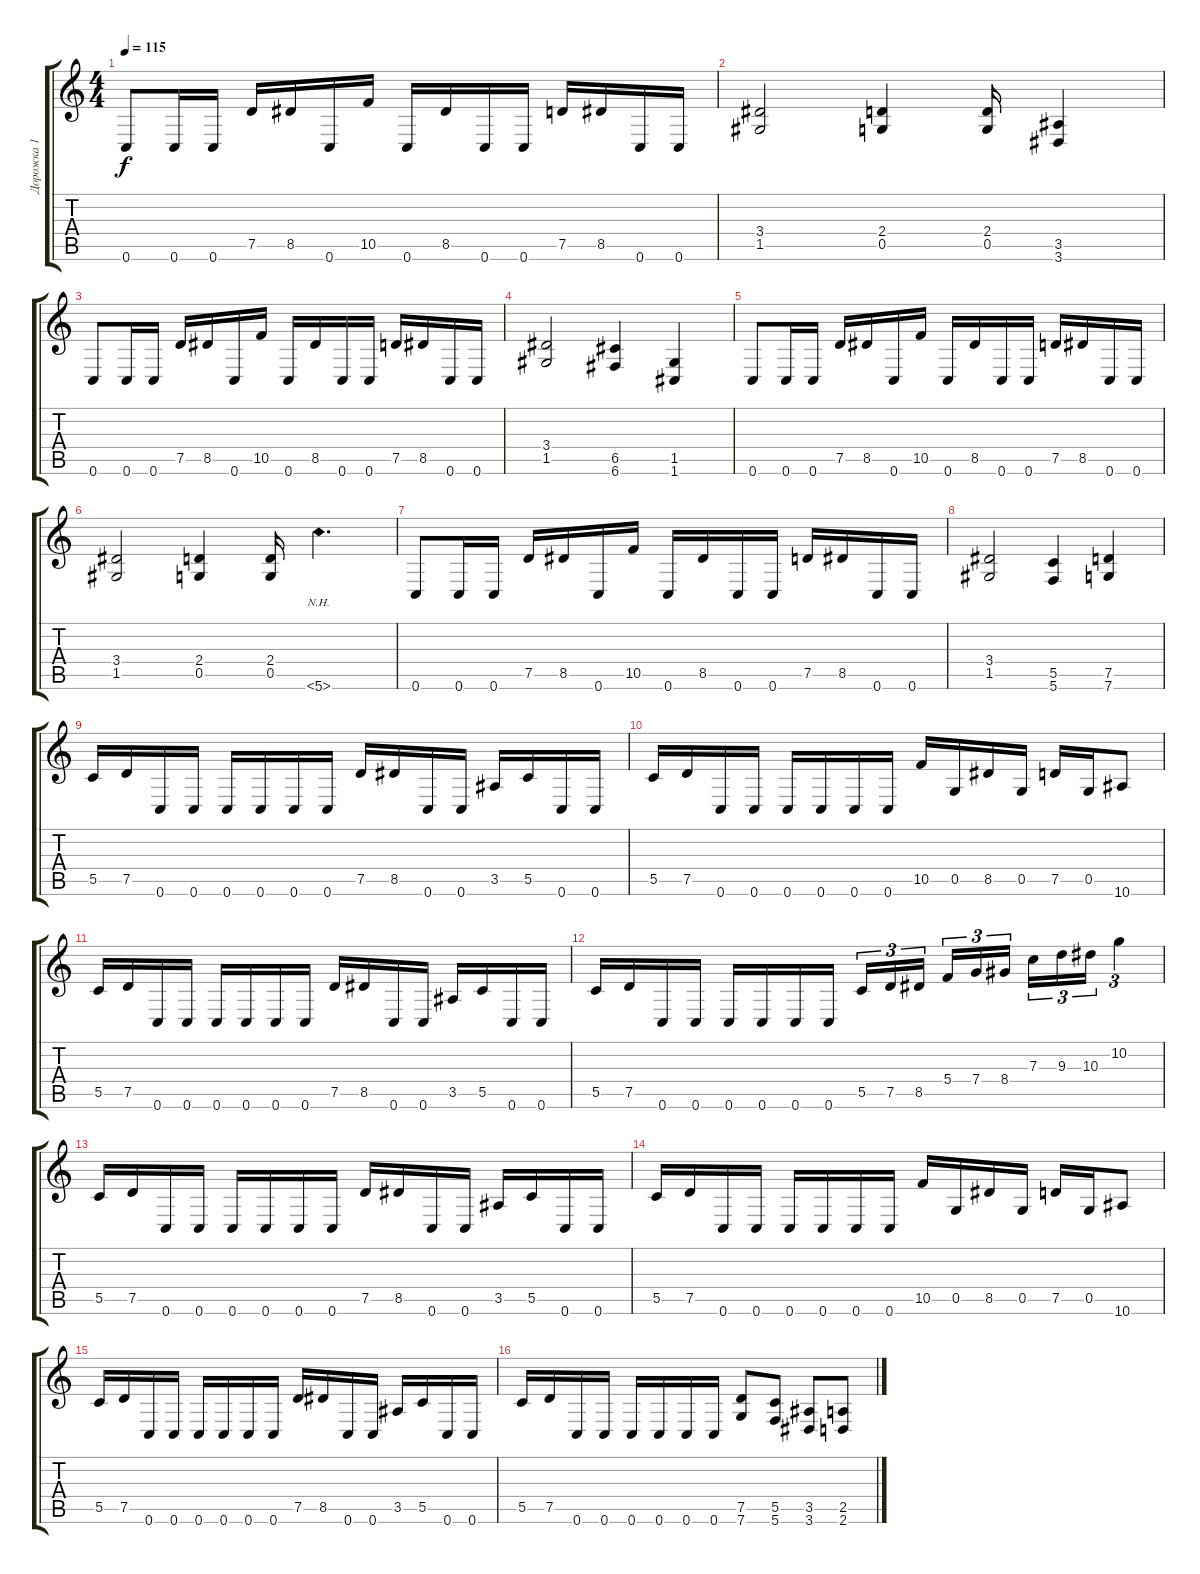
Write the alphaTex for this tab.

\track ("Дорожка 1" "Дорожка 1") {instrument distortionguitar}
\staff {score tabs}
\tuning (D4 A3 F3 C3 G2 C2) {hide}
\ts (4 4)
\tempo 115
\clef g2
\ks c
0.6.8{dy f} 0.6.16 0.6.16 7.5.16 8.5.16 0.6.16 10.5.16 0.6.16 8.5.16 0.6.16 0.6.16 7.5.16 8.5.16 0.6.16 0.6.16 |
(3.4 1.5).2 (2.4 0.5).4 (2.4 0.5).16 (3.5 3.6).4 |
0.6.8 0.6.16 0.6.16 7.5.16 8.5.16 0.6.16 10.5.16 0.6.16 8.5.16 0.6.16 0.6.16 7.5.16 8.5.16 0.6.16 0.6.16 |
(3.4 1.5).2 (6.5 6.6).4 (1.5 1.6).4 |
0.6.8 0.6.16 0.6.16 7.5.16 8.5.16 0.6.16 10.5.16 0.6.16 8.5.16 0.6.16 0.6.16 7.5.16 8.5.16 0.6.16 0.6.16 |
(3.4 1.5).2 (2.4 0.5).4 (2.4 0.5).16 5.6{nh}.4{d} |
0.6.8 0.6.16 0.6.16 7.5.16 8.5.16 0.6.16 10.5.16 0.6.16 8.5.16 0.6.16 0.6.16 7.5.16 8.5.16 0.6.16 0.6.16 |
(3.4 1.5).2 (5.5 5.6).4 (7.5 7.6).4 |
5.5.16 7.5.16 0.6.16 0.6.16 0.6.16 0.6.16 0.6.16 0.6.16 7.5.16 8.5.16 0.6.16 0.6.16 3.5.16 5.5.16 0.6.16 0.6.16 |
5.5.16 7.5.16 0.6.16 0.6.16 0.6.16 0.6.16 0.6.16 0.6.16 10.5.16 0.5.16 8.5.16 0.5.16 7.5.16 0.5.16 10.6.8 |
5.5.16 7.5.16 0.6.16 0.6.16 0.6.16 0.6.16 0.6.16 0.6.16 7.5.16 8.5.16 0.6.16 0.6.16 3.5.16 5.5.16 0.6.16 0.6.16 |
5.5.16 7.5.16 0.6.16 0.6.16 0.6.16 0.6.16 0.6.16 0.6.16 5.5.16{tu (3 2)} 7.5.16{tu (3 2)} 8.5.16{tu (3 2) beam splitsecondary} 5.4.16{tu (3 2)} 7.4.16{tu (3 2)} 8.4.16{tu (3 2)} 7.3.16{tu (3 2)} 9.3.16{tu (3 2)} 10.3.16{tu (3 2)} 10.2.4{tu (3 2)} |
5.5.16 7.5.16 0.6.16 0.6.16 0.6.16 0.6.16 0.6.16 0.6.16 7.5.16 8.5.16 0.6.16 0.6.16 3.5.16 5.5.16 0.6.16 0.6.16 |
5.5.16 7.5.16 0.6.16 0.6.16 0.6.16 0.6.16 0.6.16 0.6.16 10.5.16 0.5.16 8.5.16 0.5.16 7.5.16 0.5.16 10.6.8 |
5.5.16 7.5.16 0.6.16 0.6.16 0.6.16 0.6.16 0.6.16 0.6.16 7.5.16 8.5.16 0.6.16 0.6.16 3.5.16 5.5.16 0.6.16 0.6.16 |
5.5.16 7.5.16 0.6.16 0.6.16 0.6.16 0.6.16 0.6.16 0.6.16 (7.5 7.6).8 (5.5 5.6).8 (3.5 3.6).8 (2.5 2.6).8
